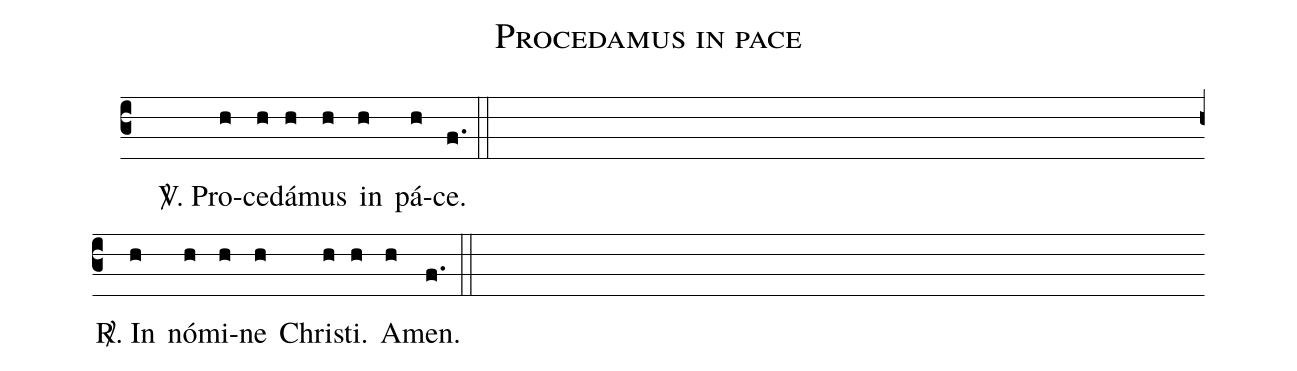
name:Procedamus in pace;
%%
(c3) {}() () <sp>V/</sp>. Pro(h)ce(h)dá(h)mus(h) in(h) pá(h)ce.(f.) (::Z)

<sp>R/</sp>. In(h) nó(h)mi(h)ne(h) Chri(h)sti.(h) A(h)men.(f.) (::)
